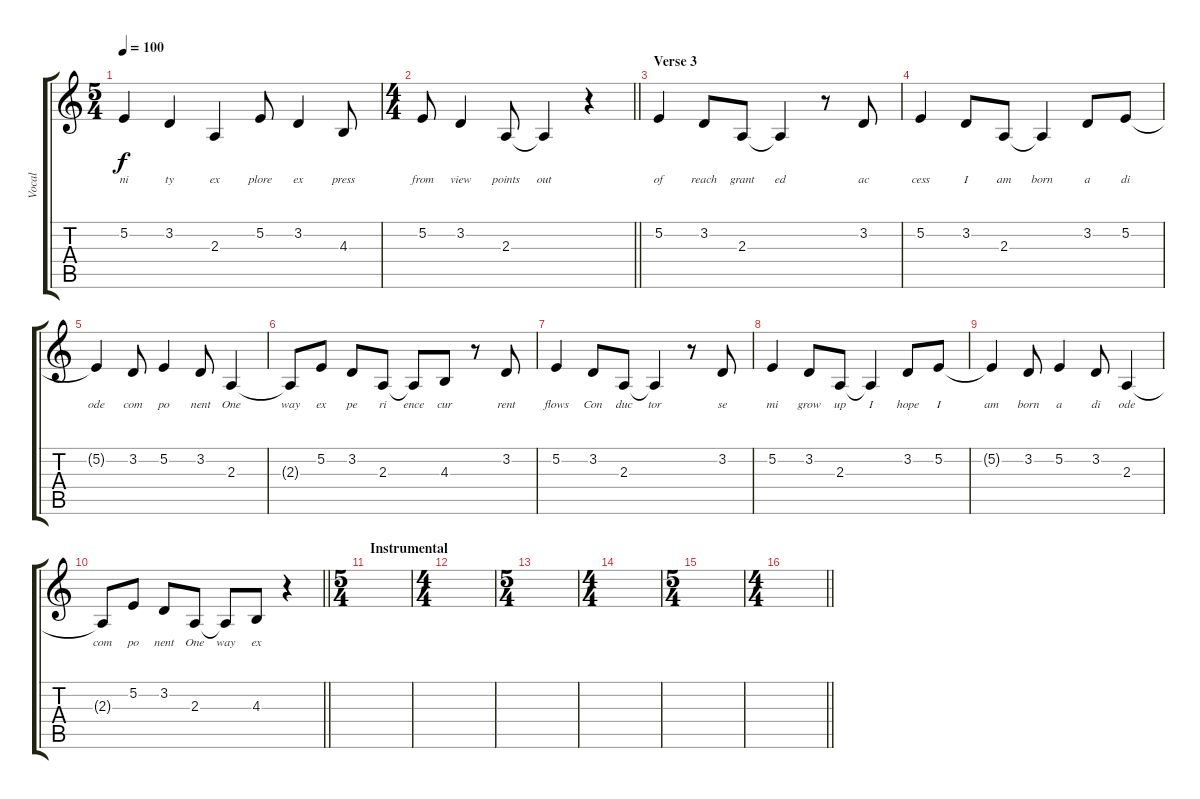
\track ("Vocal" "Vocal") {instrument acousticgrandpiano}
\staff {score tabs}
\tuning (E4 B3 G3 D3 A2 E2) {hide}
\ts (5 4)
\tempo 100
\clef g2
\ks c
5.2.4{lyrics (0 "ni") lyrics (1 "") lyrics (2 "") lyrics (3 "") lyrics (4 "") dy f} 3.2.4{lyrics (0 "ty") lyrics (1 "") lyrics (2 "") lyrics (3 "") lyrics (4 "")} 2.3.4{lyrics (0 "ex") lyrics (1 "") lyrics (2 "") lyrics (3 "") lyrics (4 "")} 5.2.8{lyrics (0 "plore") lyrics (1 "") lyrics (2 "") lyrics (3 "") lyrics (4 "")} 3.2.4{lyrics (0 "ex") lyrics (1 "") lyrics (2 "") lyrics (3 "") lyrics (4 "")} 4.3.8{lyrics (0 "press") lyrics (1 "") lyrics (2 "") lyrics (3 "") lyrics (4 "")} |
\ts (4 4)
\barLineRight lightlight
5.2.8{lyrics (0 "from") lyrics (1 "") lyrics (2 "") lyrics (3 "") lyrics (4 "")} 3.2.4{lyrics (0 "view") lyrics (1 "") lyrics (2 "") lyrics (3 "") lyrics (4 "")} 2.3.8{lyrics (0 "points") lyrics (1 "") lyrics (2 "") lyrics (3 "") lyrics (4 "")} 2.3{t}.4{lyrics (0 "out") lyrics (1 "") lyrics (2 "") lyrics (3 "") lyrics (4 "")} r.4 |
\section ("" "Verse 3")
5.2.4{lyrics (0 "of") lyrics (1 "") lyrics (2 "") lyrics (3 "") lyrics (4 "")} 3.2.8{lyrics (0 "reach") lyrics (1 "") lyrics (2 "") lyrics (3 "") lyrics (4 "")} 2.3.8{lyrics (0 "grant") lyrics (1 "") lyrics (2 "") lyrics (3 "") lyrics (4 "")} 2.3{t}.4{lyrics (0 "ed") lyrics (1 "") lyrics (2 "") lyrics (3 "") lyrics (4 "")} r.8 3.2.8{lyrics (0 "ac") lyrics (1 "") lyrics (2 "") lyrics (3 "") lyrics (4 "")} |
5.2.4{lyrics (0 "cess") lyrics (1 "") lyrics (2 "") lyrics (3 "") lyrics (4 "")} 3.2.8{lyrics (0 "I") lyrics (1 "") lyrics (2 "") lyrics (3 "") lyrics (4 "")} 2.3.8{lyrics (0 "am") lyrics (1 "") lyrics (2 "") lyrics (3 "") lyrics (4 "")} 2.3{t}.4{lyrics (0 "born") lyrics (1 "") lyrics (2 "") lyrics (3 "") lyrics (4 "")} 3.2.8{lyrics (0 "a") lyrics (1 "") lyrics (2 "") lyrics (3 "") lyrics (4 "")} 5.2.8{lyrics (0 "di") lyrics (1 "") lyrics (2 "") lyrics (3 "") lyrics (4 "")} |
5.2{t}.4{lyrics (0 "ode") lyrics (1 "") lyrics (2 "") lyrics (3 "") lyrics (4 "")} 3.2.8{lyrics (0 "com") lyrics (1 "") lyrics (2 "") lyrics (3 "") lyrics (4 "")} 5.2.4{lyrics (0 "po") lyrics (1 "") lyrics (2 "") lyrics (3 "") lyrics (4 "")} 3.2.8{lyrics (0 "nent") lyrics (1 "") lyrics (2 "") lyrics (3 "") lyrics (4 "")} 2.3.4{lyrics (0 "One") lyrics (1 "") lyrics (2 "") lyrics (3 "") lyrics (4 "")} |
2.3{t}.8{lyrics (0 "way") lyrics (1 "") lyrics (2 "") lyrics (3 "") lyrics (4 "")} 5.2.8{lyrics (0 "ex") lyrics (1 "") lyrics (2 "") lyrics (3 "") lyrics (4 "")} 3.2.8{lyrics (0 "pe") lyrics (1 "") lyrics (2 "") lyrics (3 "") lyrics (4 "")} 2.3.8{lyrics (0 "ri") lyrics (1 "") lyrics (2 "") lyrics (3 "") lyrics (4 "")} 2.3{t}.8{lyrics (0 "ence") lyrics (1 "") lyrics (2 "") lyrics (3 "") lyrics (4 "")} 4.3.8{lyrics (0 "cur") lyrics (1 "") lyrics (2 "") lyrics (3 "") lyrics (4 "")} r.8 3.2.8{lyrics (0 "rent") lyrics (1 "") lyrics (2 "") lyrics (3 "") lyrics (4 "")} |
5.2.4{lyrics (0 "flows") lyrics (1 "") lyrics (2 "") lyrics (3 "") lyrics (4 "")} 3.2.8{lyrics (0 "Con") lyrics (1 "") lyrics (2 "") lyrics (3 "") lyrics (4 "")} 2.3.8{lyrics (0 "duc") lyrics (1 "") lyrics (2 "") lyrics (3 "") lyrics (4 "")} 2.3{t}.4{lyrics (0 "tor") lyrics (1 "") lyrics (2 "") lyrics (3 "") lyrics (4 "")} r.8 3.2.8{lyrics (0 "se") lyrics (1 "") lyrics (2 "") lyrics (3 "") lyrics (4 "")} |
5.2.4{lyrics (0 "mi") lyrics (1 "") lyrics (2 "") lyrics (3 "") lyrics (4 "")} 3.2.8{lyrics (0 "grow") lyrics (1 "") lyrics (2 "") lyrics (3 "") lyrics (4 "")} 2.3.8{lyrics (0 "up") lyrics (1 "") lyrics (2 "") lyrics (3 "") lyrics (4 "")} 2.3{t}.4{lyrics (0 "I") lyrics (1 "") lyrics (2 "") lyrics (3 "") lyrics (4 "")} 3.2.8{lyrics (0 "hope") lyrics (1 "") lyrics (2 "") lyrics (3 "") lyrics (4 "")} 5.2.8{lyrics (0 "I") lyrics (1 "") lyrics (2 "") lyrics (3 "") lyrics (4 "")} |
5.2{t}.4{lyrics (0 "am") lyrics (1 "") lyrics (2 "") lyrics (3 "") lyrics (4 "")} 3.2.8{lyrics (0 "born") lyrics (1 "") lyrics (2 "") lyrics (3 "") lyrics (4 "")} 5.2.4{lyrics (0 "a") lyrics (1 "") lyrics (2 "") lyrics (3 "") lyrics (4 "")} 3.2.8{lyrics (0 "di") lyrics (1 "") lyrics (2 "") lyrics (3 "") lyrics (4 "")} 2.3.4{lyrics (0 "ode") lyrics (1 "") lyrics (2 "") lyrics (3 "") lyrics (4 "")} |
\barLineRight lightlight
2.3{t}.8{lyrics (0 "com") lyrics (1 "") lyrics (2 "") lyrics (3 "") lyrics (4 "")} 5.2.8{lyrics (0 "po") lyrics (1 "") lyrics (2 "") lyrics (3 "") lyrics (4 "")} 3.2.8{lyrics (0 "nent") lyrics (1 "") lyrics (2 "") lyrics (3 "") lyrics (4 "")} 2.3.8{lyrics (0 "One") lyrics (1 "") lyrics (2 "") lyrics (3 "") lyrics (4 "")} 2.3{t}.8{lyrics (0 "way") lyrics (1 "") lyrics (2 "") lyrics (3 "") lyrics (4 "")} 4.3.8{lyrics (0 "ex") lyrics (1 "") lyrics (2 "") lyrics (3 "") lyrics (4 "")} r.4 |
\ts (5 4)
\section ("" "Instrumental")
|
\ts (4 4)
|
\ts (5 4)
|
\ts (4 4)
|
\ts (5 4)
|
\ts (4 4)
\barLineRight lightlight
